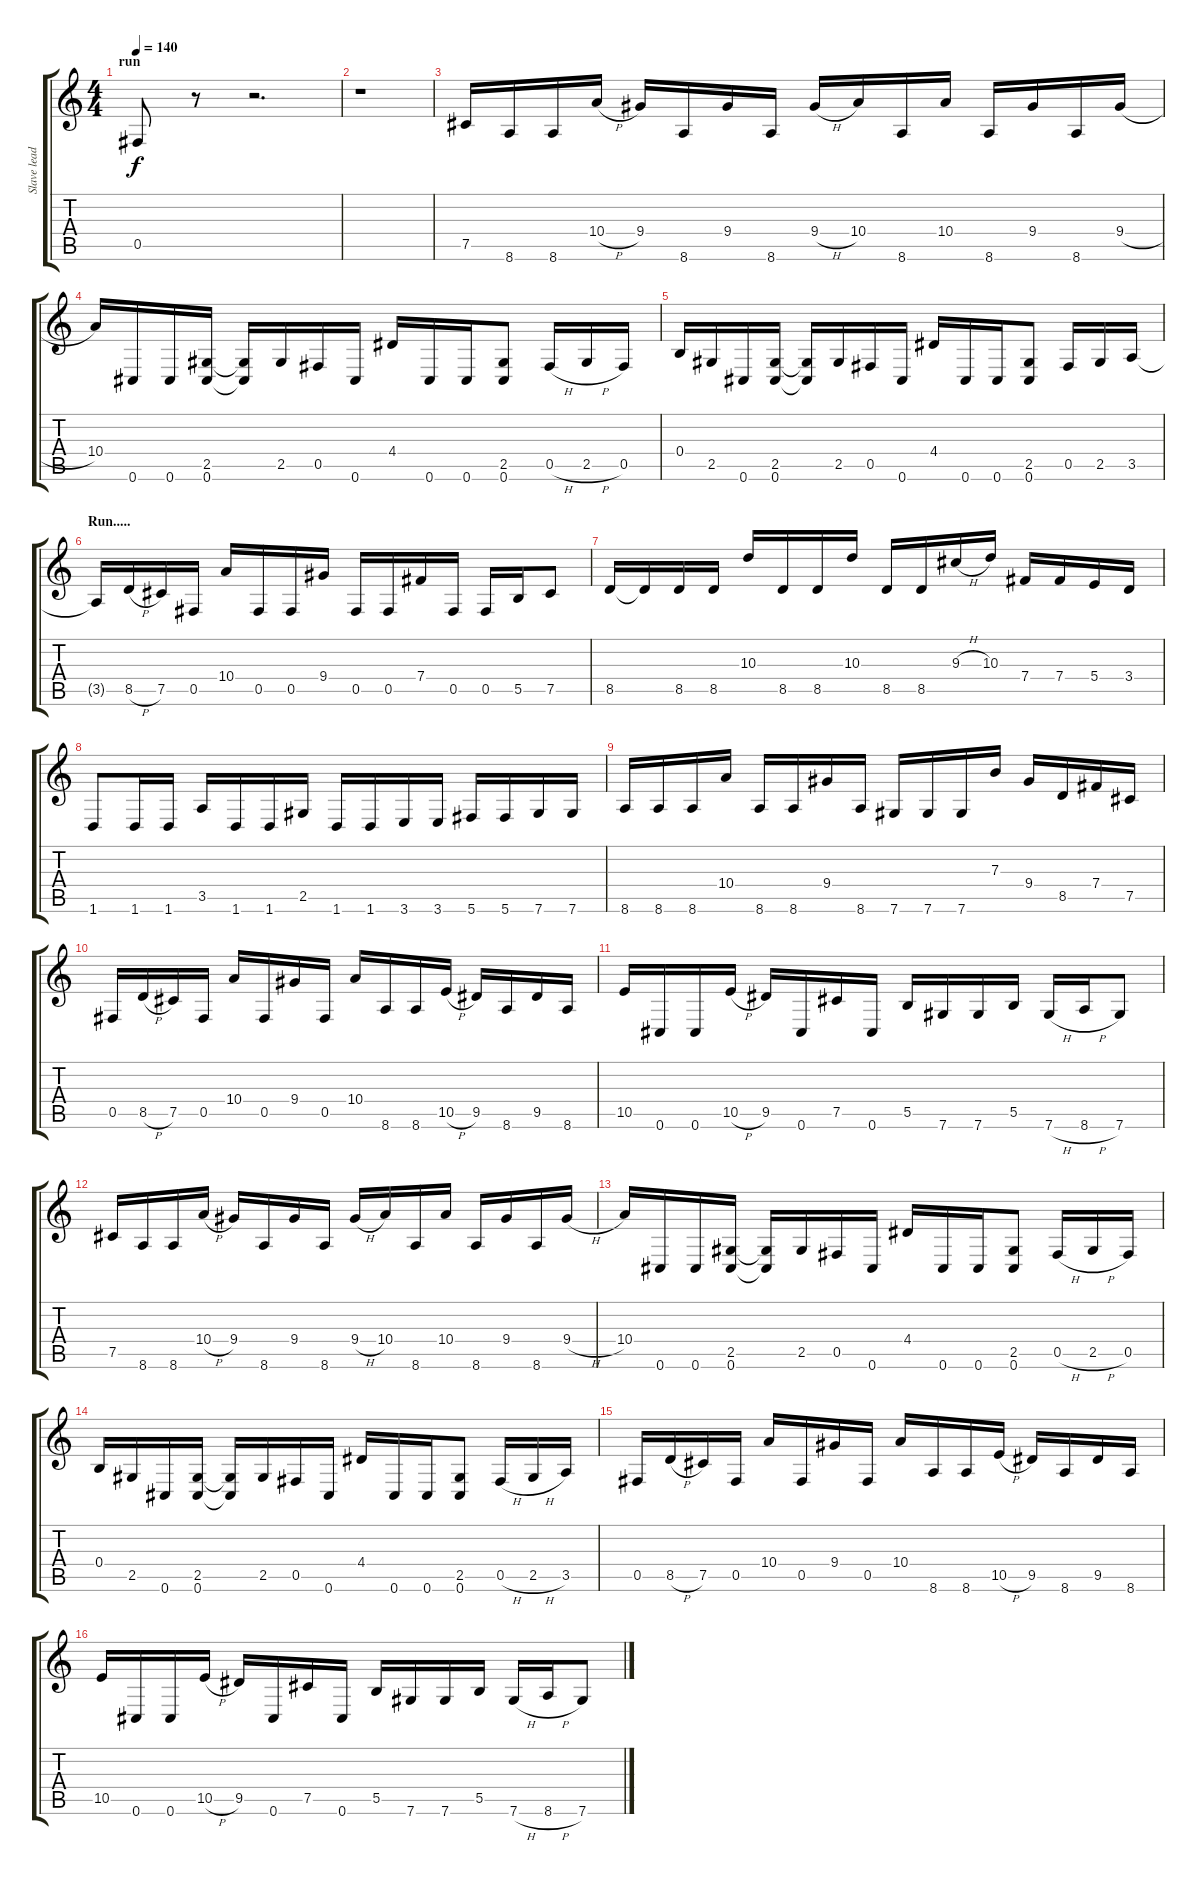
\track ("Slave lead guitar(normand)" "Slave lead") {instrument distortionguitar}
\staff {score tabs}
\tuning (Db4 Ab3 E3 B2 Gb2 Db2) {hide}
\ts (4 4)
\section ("" "run")
\tempo 140
\clef g2
\ks c
0.5.8{dy f} r.8 r.2{d} |
r.1 |
7.5.16 8.6.16 8.6.16 10.4{h}.16 9.4.16 8.6.16 9.4.16 8.6.16 9.4{h}.16 10.4.16 8.6.16 10.4.16 8.6.16 9.4.16 8.6.16 9.4{h}.16 |
10.4.16 0.6.16 0.6.16 (2.5 0.6).16 (2.5{t} 0.6{t}).16 2.5.16 0.5.16 0.6.16 4.4.16 0.6.16 0.6.16 (2.5 0.6).8 0.5{h}.16 2.5{h}.16 0.5.16 |
0.4.16 2.5.16 0.6.16 (2.5 0.6).16 (2.5{t} 0.6{t}).16 2.5.16 0.5.16 0.6.16 4.4.16 0.6.16 0.6.16 (2.5 0.6).8 0.5.16 2.5.16 3.5.16 |
\section ("" "Run.....")
3.5{t}.16 8.5{h}.16 7.5.16 0.5.16 10.4.16 0.5.16 0.5.16 9.4.16 0.5.16 0.5.16 7.4.16 0.5.16 0.5.16 5.5.16 7.5.8 |
8.5.16 8.5{t}.16 8.5.16 8.5.16 10.3.16 8.5.16 8.5.16 10.3.16 8.5.16 8.5.16 9.3{h}.16 10.3.16 7.4.16 7.4.16 5.4.16 3.4.16 |
1.6.8 1.6.16 1.6.16 3.5.16 1.6.16 1.6.16 2.5.16 1.6.16 1.6.16 3.6.16 3.6.16 5.6.16 5.6.16 7.6.16 7.6.16 |
8.6.16 8.6.16 8.6.16 10.4.16 8.6.16 8.6.16 9.4.16 8.6.16 7.6.16 7.6.16 7.6.16 7.3.16 9.4.16 8.5.16 7.4.16 7.5.16 |
0.5.16 8.5{h}.16 7.5.16 0.5.16 10.4.16 0.5.16 9.4.16 0.5.16 10.4.16 8.6.16 8.6.16 10.5{h}.16 9.5.16 8.6.16 9.5.16 8.6.16 |
10.5.16 0.6.16 0.6.16 10.5{h}.16 9.5.16 0.6.16 7.5.16 0.6.16 5.5.16 7.6.16 7.6.16 5.5.16 7.6{h}.16 8.6{h}.16 7.6.8 |
7.5.16 8.6.16 8.6.16 10.4{h}.16 9.4.16 8.6.16 9.4.16 8.6.16 9.4{h}.16 10.4.16 8.6.16 10.4.16 8.6.16 9.4.16 8.6.16 9.4{h}.16 |
10.4.16 0.6.16 0.6.16 (2.5 0.6).16 (2.5{t} 0.6{t}).16 2.5.16 0.5.16 0.6.16 4.4.16 0.6.16 0.6.16 (2.5 0.6).8 0.5{h}.16 2.5{h}.16 0.5.16 |
0.4.16 2.5.16 0.6.16 (2.5 0.6).16 (2.5{t} 0.6{t}).16 2.5.16 0.5.16 0.6.16 4.4.16 0.6.16 0.6.16 (2.5 0.6).8 0.5{h}.16 2.5{h}.16 3.5.16 |
0.5.16 8.5{h}.16 7.5.16 0.5.16 10.4.16 0.5.16 9.4.16 0.5.16 10.4.16 8.6.16 8.6.16 10.5{h}.16 9.5.16 8.6.16 9.5.16 8.6.16 |
10.5.16 0.6.16 0.6.16 10.5{h}.16 9.5.16 0.6.16 7.5.16 0.6.16 5.5.16 7.6.16 7.6.16 5.5.16 7.6{h}.16 8.6{h}.16 7.6.8
